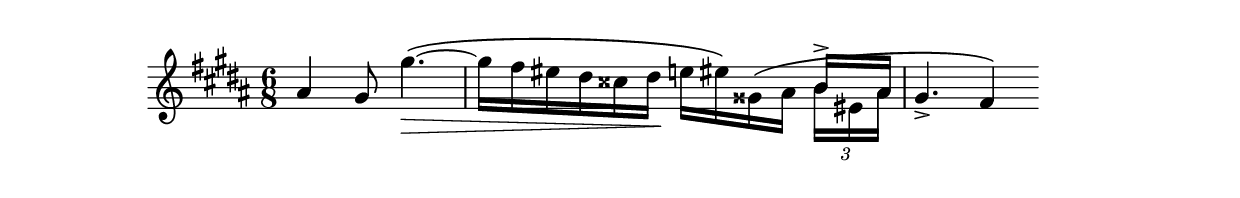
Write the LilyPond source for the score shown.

\version "2.16.2"

\relative c' { 
  \clef treble
  \time 6/8
  \key b \major
  ais'4 gis8 gis'4.~\>\(
  gis16 fis eis dis cisis dis\! e eis\) gisis,\( ais 
    << 
      {
        \override TupletNumber #'stencil = ##f
        \times 2/3
        {
          b16\accent[ s ais]
        }
      } 
      \\ 
      {
        \times 2/3 {
          b16 eis, ais
        }
      }
    >>
  \stemUp gis4.\accent fis4\)
}
